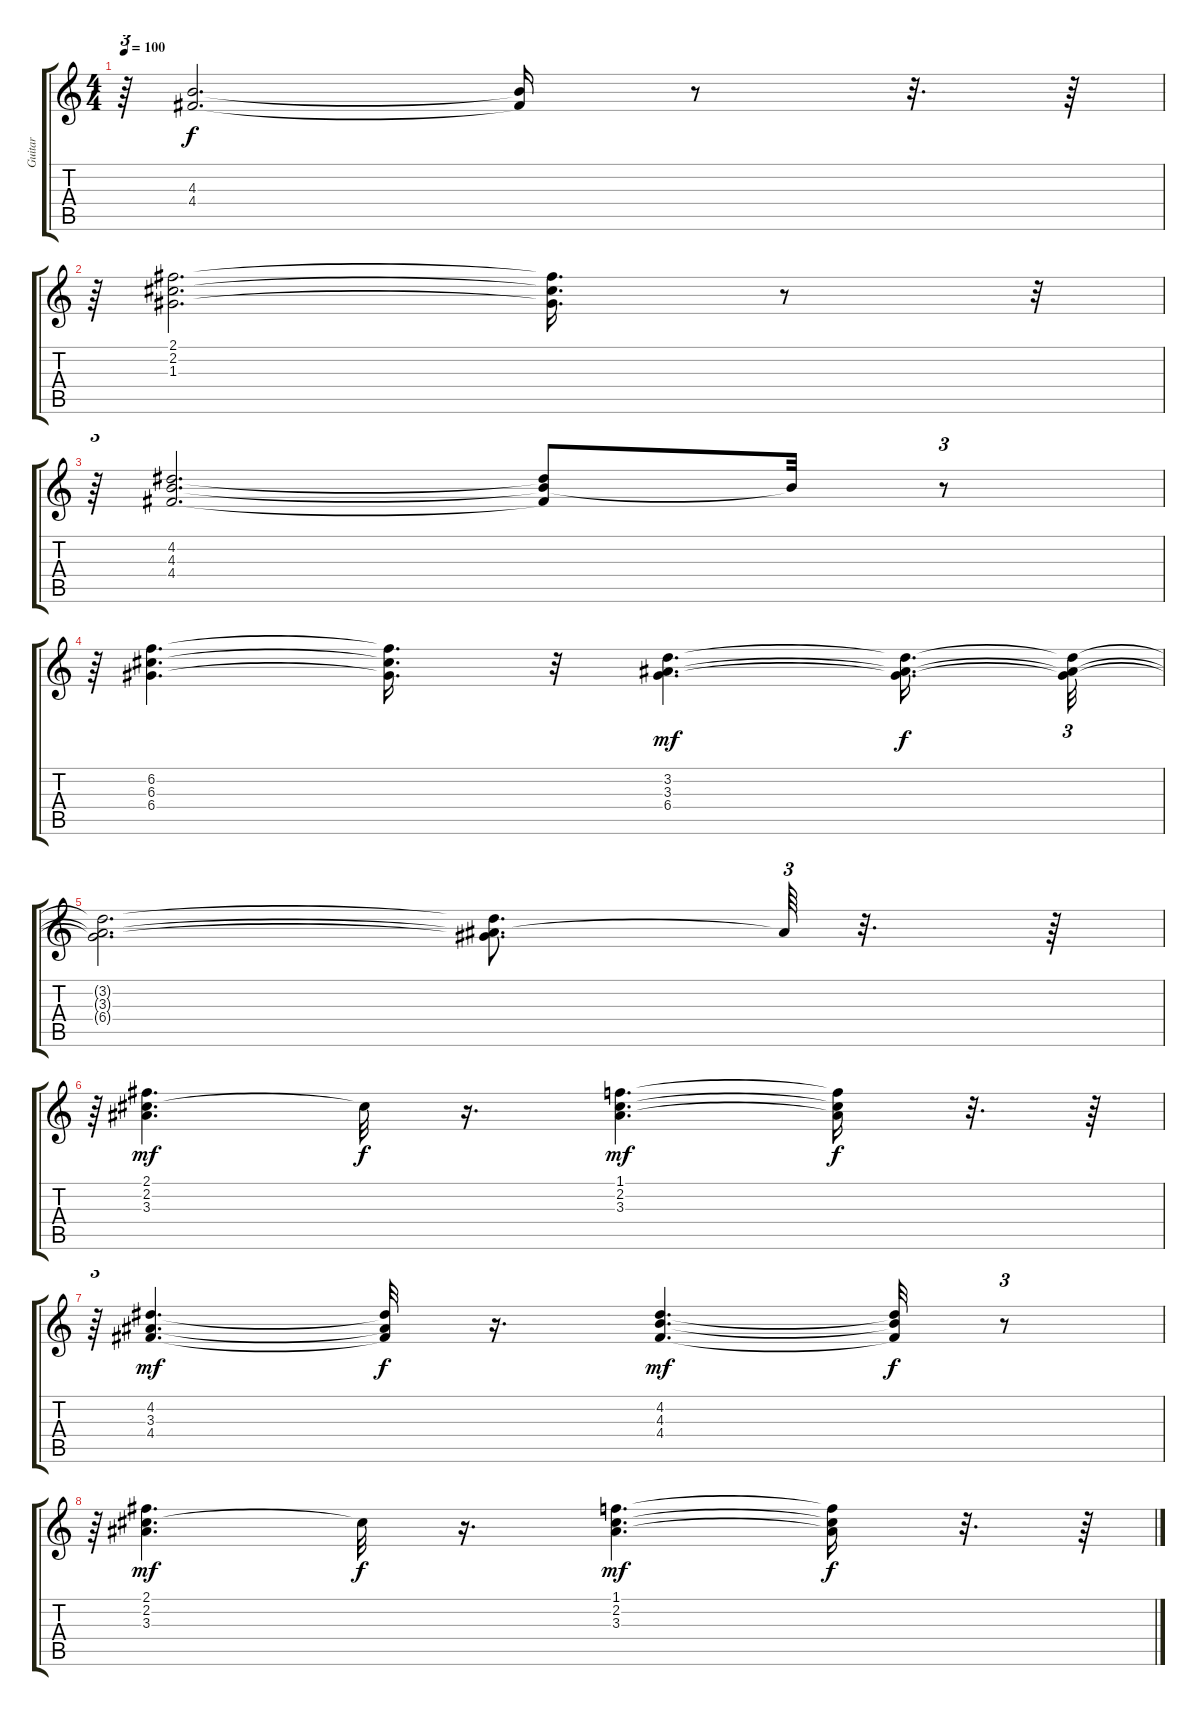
\track ("Guitar" "Guitar") {instrument electricguitarmuted}
\staff {score tabs}
\tuning (E4 B3 G3 D3 A2 E2) {hide}
\ts (4 4)
\tempo 100
\clef g2
\ks c
r.64{tu (3 2) dy f} (4.3 4.4).2{d} (4.3{t} 4.4{t}).16 r.8 r.32{d} r.64 |
r.64{tu (3 2)} (2.1 2.2 1.3).2{d} (2.1{t} 2.2{t} 1.3{t}).16{d} r.8 r.32{tu (3 2)} |
r.64{tu (3 2)} (4.2 4.3 4.4).2{d} (4.2{t} 4.3{t} 4.4{t}).8 4.3{t}.32 r.8{tu (3 2)} |
r.64{tu (3 2)} (6.2 6.3 6.4).4{d} (6.2{t} 6.3{t} 6.4{t}).16{d} r.32 (3.2 3.3 6.4).4{d dy mf} (3.2{t} 3.3{t} 6.4{t}).16{d dy f} (3.2{t} 3.3{t} 6.4{t}).32{tu (3 2)} |
(3.2{t} 3.3{t} 6.4{t}).2{d} (3.2{t} 3.3{t} 6.4{t}).8{d} 3.3{t}.64{tu (3 2)} r.32{d} r.64 |
r.64{tu (3 2)} (2.1 2.2 3.3).4{d dy mf} 2.2{t}.32{dy f} r.16{d} (1.1 2.2 3.3).4{d dy mf} (1.1{t} 2.2{t} 3.3{t}).16{dy f} r.32{d} r.64 |
r.64{tu (3 2)} (4.2 3.3 4.4).4{d dy mf} (4.2{t} 3.3{t} 4.4{t}).32{dy f} r.16{d} (4.2 4.3 4.4).4{d dy mf} (4.2{t} 4.3{t} 4.4{t}).32{dy f} r.8{tu (3 2)} |
r.64{tu (3 2)} (2.1 2.2 3.3).4{d dy mf} 2.2{t}.32{dy f} r.16{d} (1.1 2.2 3.3).4{d dy mf} (1.1{t} 2.2{t} 3.3{t}).16{dy f} r.32{d} r.64
